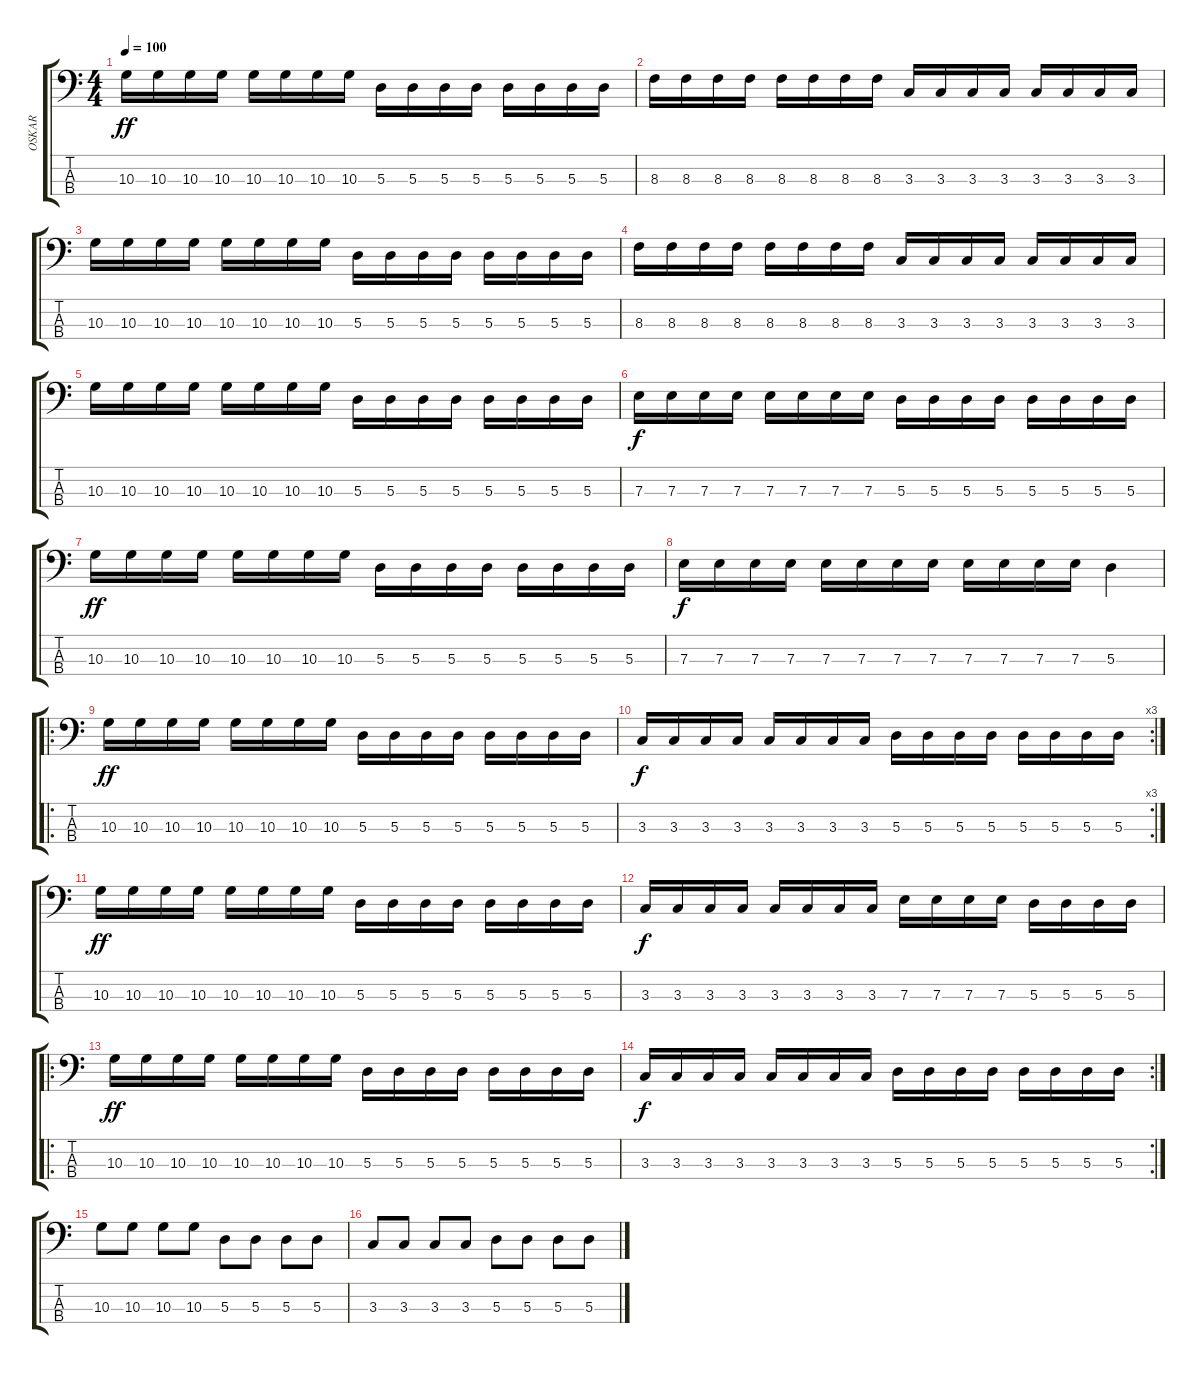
\track ("OSKAR" "OSKAR") {instrument electricbassfinger}
\staff {score tabs}
\tuning (G2 D2 A1 E1) {hide}
\ts (4 4)
\tempo 100
\clef f4
\ks c
10.3.16{dy ff} 10.3.16 10.3.16 10.3.16 10.3.16 10.3.16 10.3.16 10.3.16 5.3.16 5.3.16 5.3.16 5.3.16 5.3.16 5.3.16 5.3.16 5.3.16 |
8.3.16 8.3.16 8.3.16 8.3.16 8.3.16 8.3.16 8.3.16 8.3.16 3.3.16 3.3.16 3.3.16 3.3.16 3.3.16 3.3.16 3.3.16 3.3.16 |
10.3.16 10.3.16 10.3.16 10.3.16 10.3.16 10.3.16 10.3.16 10.3.16 5.3.16 5.3.16 5.3.16 5.3.16 5.3.16 5.3.16 5.3.16 5.3.16 |
8.3.16 8.3.16 8.3.16 8.3.16 8.3.16 8.3.16 8.3.16 8.3.16 3.3.16 3.3.16 3.3.16 3.3.16 3.3.16 3.3.16 3.3.16 3.3.16 |
10.3.16 10.3.16 10.3.16 10.3.16 10.3.16 10.3.16 10.3.16 10.3.16 5.3.16 5.3.16 5.3.16 5.3.16 5.3.16 5.3.16 5.3.16 5.3.16 |
7.3.16{dy f} 7.3.16 7.3.16 7.3.16 7.3.16 7.3.16 7.3.16 7.3.16 5.3.16 5.3.16 5.3.16 5.3.16 5.3.16 5.3.16 5.3.16 5.3.16 |
10.3.16{dy ff} 10.3.16 10.3.16 10.3.16 10.3.16 10.3.16 10.3.16 10.3.16 5.3.16 5.3.16 5.3.16 5.3.16 5.3.16 5.3.16 5.3.16 5.3.16 |
7.3.16{dy f} 7.3.16 7.3.16 7.3.16 7.3.16 7.3.16 7.3.16 7.3.16 7.3.16 7.3.16 7.3.16 7.3.16 5.3.4 |
\ro
10.3.16{dy ff} 10.3.16 10.3.16 10.3.16 10.3.16 10.3.16 10.3.16 10.3.16 5.3.16 5.3.16 5.3.16 5.3.16 5.3.16 5.3.16 5.3.16 5.3.16 |
\rc 3
3.3.16{dy f} 3.3.16 3.3.16 3.3.16 3.3.16 3.3.16 3.3.16 3.3.16 5.3.16 5.3.16 5.3.16 5.3.16 5.3.16 5.3.16 5.3.16 5.3.16 |
10.3.16{dy ff} 10.3.16 10.3.16 10.3.16 10.3.16 10.3.16 10.3.16 10.3.16 5.3.16 5.3.16 5.3.16 5.3.16 5.3.16 5.3.16 5.3.16 5.3.16 |
3.3.16{dy f} 3.3.16 3.3.16 3.3.16 3.3.16 3.3.16 3.3.16 3.3.16 7.3.16 7.3.16 7.3.16 7.3.16 5.3.16 5.3.16 5.3.16 5.3.16 |
\ro
10.3.16{dy ff} 10.3.16 10.3.16 10.3.16 10.3.16 10.3.16 10.3.16 10.3.16 5.3.16 5.3.16 5.3.16 5.3.16 5.3.16 5.3.16 5.3.16 5.3.16 |
\rc 2
3.3.16{dy f} 3.3.16 3.3.16 3.3.16 3.3.16 3.3.16 3.3.16 3.3.16 5.3.16 5.3.16 5.3.16 5.3.16 5.3.16 5.3.16 5.3.16 5.3.16 |
10.3.8 10.3.8 10.3.8 10.3.8 5.3.8 5.3.8 5.3.8 5.3.8 |
3.3.8 3.3.8 3.3.8 3.3.8 5.3.8 5.3.8 5.3.8 5.3.8
